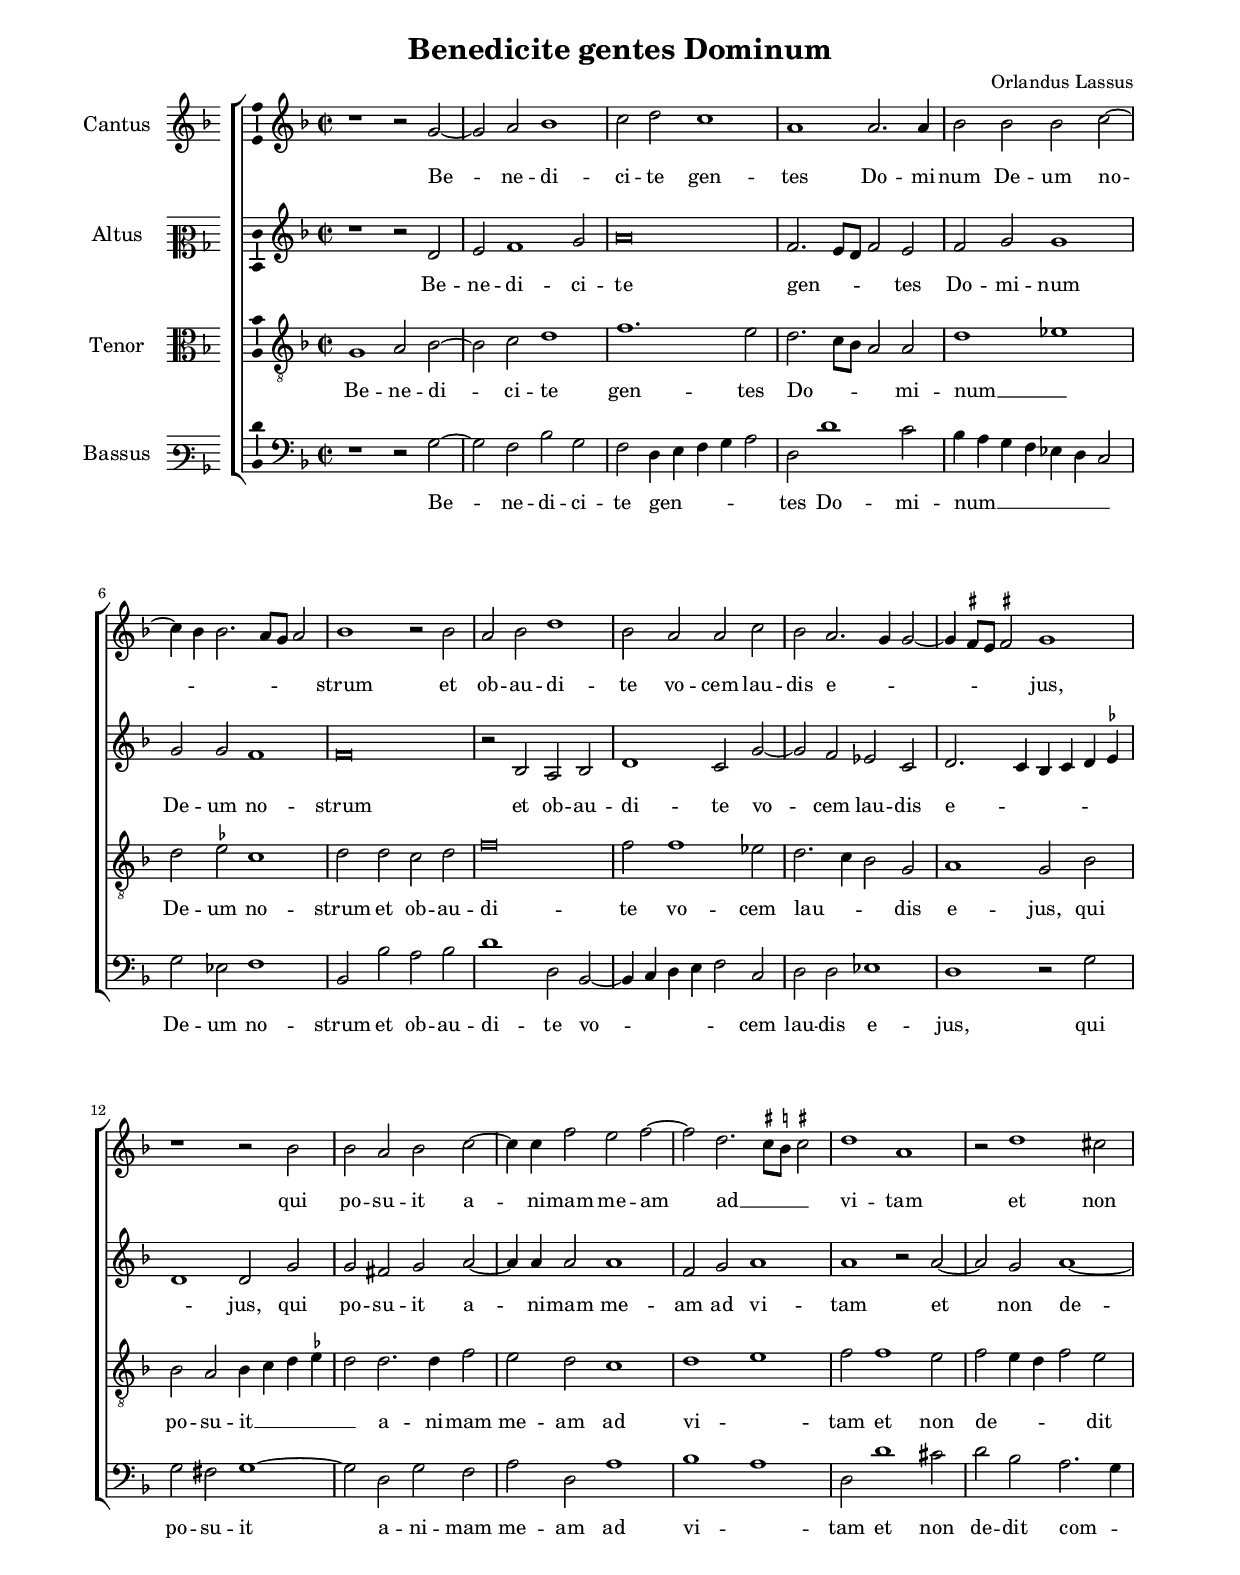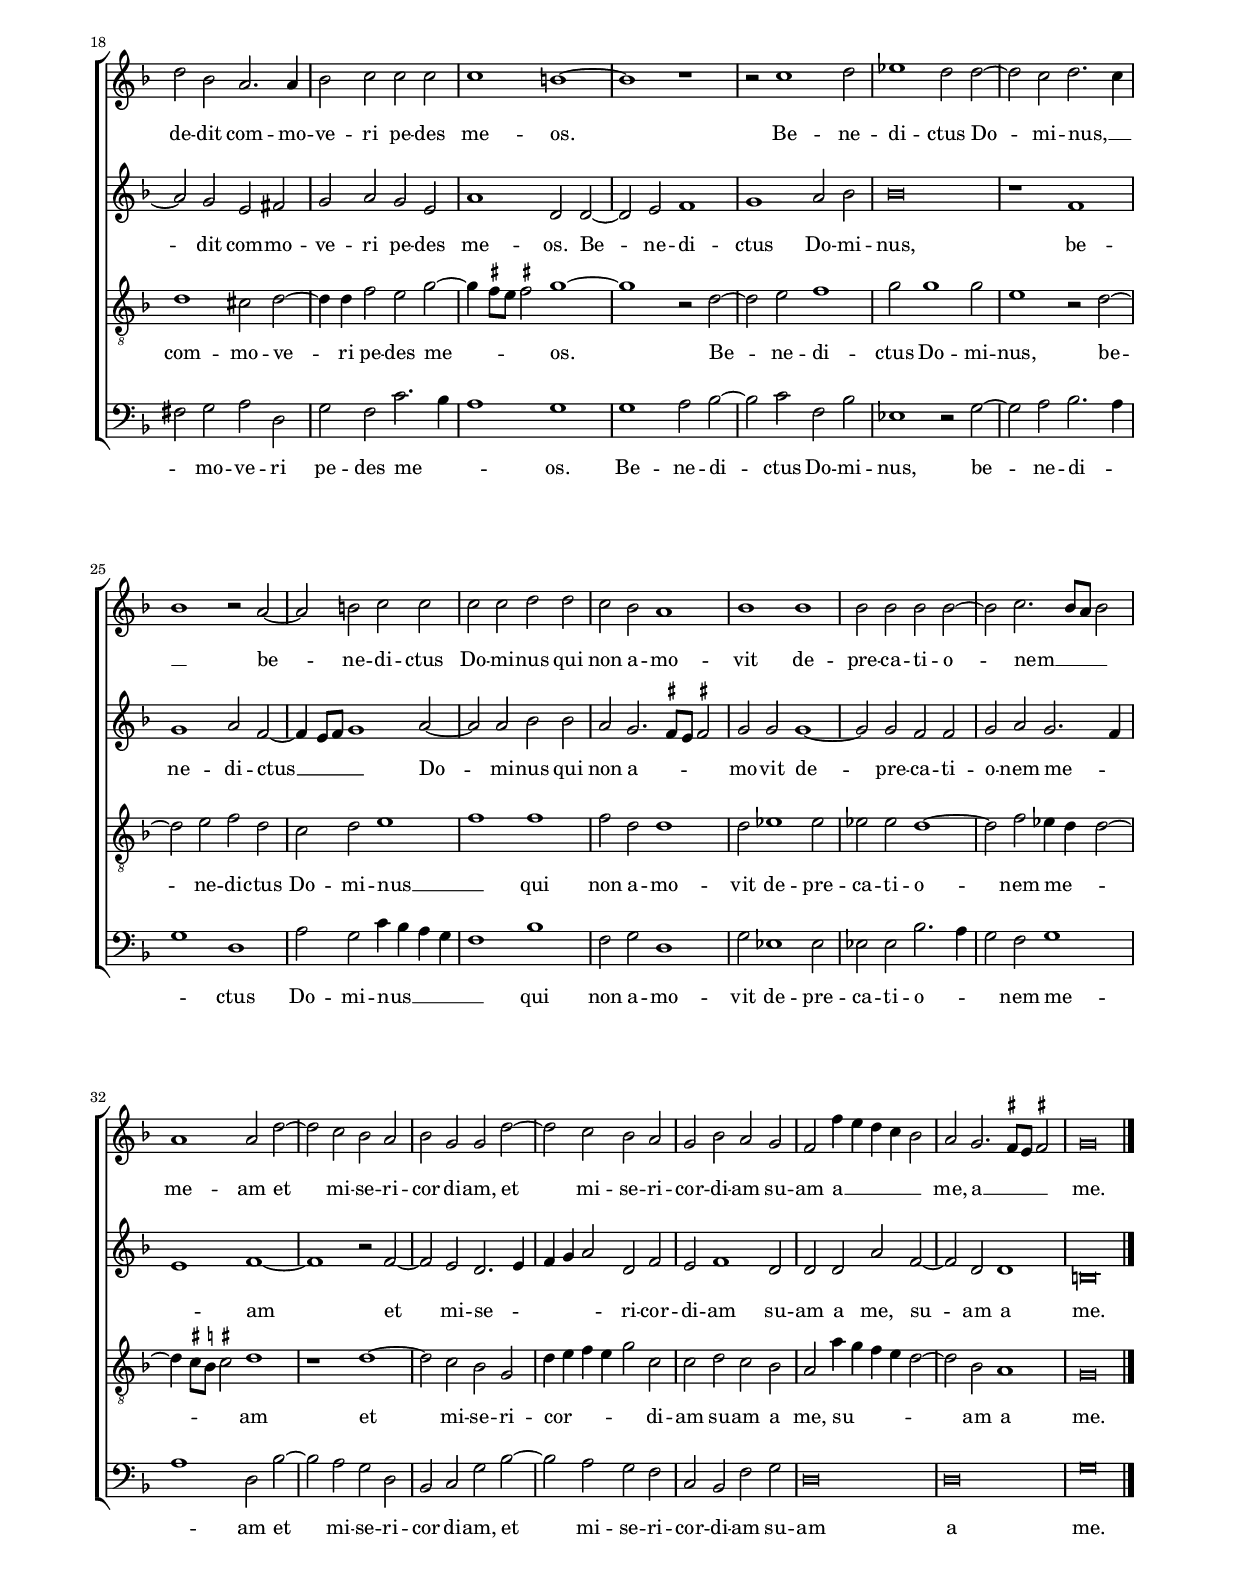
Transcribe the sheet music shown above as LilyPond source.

\header
{
  title="Benedicite gentes Dominum"
  composer="Orlandus Lassus"
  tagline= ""
}

\version "2.22.1"
\include "deutsch.ly"
#(set-global-staff-size 16)
% #(set-default-paper-size "letter")
#(ly:set-option 'point-and-click #f)

	
global = {
	\key f \major
	\time 2/2 \set Score.measureLength = #(ly:make-moment 2/1)
    \skip 1*2*39 \bar "|."
	}

	ficta = { \once \set suggestAccidentals = ##t }
	
	forget = #(define-music-function (music) (ly:music?) #{
		\accidentalStyle forget
		$music
		\accidentalStyle default
		#})
	

\paper
	{
	top-margin = 2 \cm
	bottom-margin = 2 \cm
	left-margin = 1.8 \cm
	right-margin = 1.8 \cm
	ragged-bottom = ##f
	ragged-last-bottom = ##f
	print-page-number = ##f
	system-system-spacing = #'((basic-distance . 20) (minimum-distance . 14) (padding . 8) (strechability . 150))
	systems-per-page = 3
    page-count = 2
%	min-systems-per-page = 3
	}


incipitcantus = \markup { \score {
	{
	\set Staff.instrumentName = \markup { \fontsize #1 "Cantus" }
	\key f \major
	\clef violin
	s4 \bar ""
	}
	\layout  {
	raggedright = ##t
	indent = 1.6 \cm
	line-width = 2.2\cm
	\context { \Staff \remove Time_signature_engraver }
	\override Staff.Clef.Y-extent = #'(0 . 0)
	}} \hspace #1 }
	
      
incipitaltus = \markup { \score {
	{
	\set Staff.instrumentName = \markup { \fontsize #1 "Altus" }
	\key f \major
	\clef mezzosoprano
	s4 \bar ""
	}
	\layout  {
	raggedright = ##t
	indent = 1.6 \cm
	line-width = 2.2\cm
	\context { \Staff \remove Time_signature_engraver }
	\override Staff.Clef.Y-extent = #'(0 . 0)
	}} \hspace #1 }


incipittenor = \markup { \score {
	{
	\set Staff.instrumentName = \markup { \fontsize #1 "Tenor" }
	\key f \major
	\clef alto
	s4 \bar ""
	}
	\layout  {
	raggedright = ##t
	indent = 1.6 \cm
	line-width = 2.2\cm
	\context { \Staff \remove Time_signature_engraver }
	\override Staff.Clef.Y-extent = #'(0 . 0)
	}} \hspace #1 }


incipitbassus = \markup { \score {
	{
	\set Staff.instrumentName = \markup { \fontsize #1 "Bassus" }
	\key f \major
	\clef varbaritone
	s4 \bar ""
	}
	\layout  {
	raggedright = ##t
	indent = 1.6 \cm
	line-width = 2.2\cm
	\context { \Staff \remove Time_signature_engraver }
	\override Staff.Clef.Y-extent = #'(0 . 0)
	}} \hspace #1 }


cantus =  \relative c''
	{
	r1 r2 g~
	g2 a b1
	c2 d c1
	a1 a2. a4
%5
	b2 b b c~ |
	c4 b b2. a8 g a2
	b1 r2 b
	a2 b d1
	b2 a a c
%10
	b2 a2. g4 g2~ |
	g4 \ficta fis8 e \ficta fis!2 g1
	r1 r2 b
	b2 a b c~
	c4 c f2 e f~
%15
	f2 d2. \ficta cis8 \ficta h \ficta cis!2 |
	d1 a
	r2 d1 cis2
	d2 b a2. a4
	b2 c c c
%20
	c1 h~ |
	h1 r
	r2 c1 d2
	es1 d2 d~
	d2 c d2. c4
%25
	b1 r2 a~ |
	a2 h c c
	c2 c d d
	c2 b a1
	b1 b
%30
	b2 b b b~ |
	b2 c2. b8 a b2
	a1 a2 d~
	d2 c b a
	b2 g g d'~
%35
	d2 c b a |
	g2 b a g
	f2 f'4 e d c b2
	a2 g2. \ficta fis8 e \ficta fis!2
	g\breve |
	}


altus =  \relative c'
	{
	r1 r2 d
	e2 f1 g2
	a\breve
	f2. e8 d f2 e
%5
	f2 g g1 |
	g2 g f1
	f\breve
	r2 b, a b
	d1 c2 g'~
%10
	g2 f es c |
	d2. c4 b c d \ficta es
	d1 d2 g
	g2 fis g a~
	a4 a a2 a1
%15
	f2 g a1 |
	a1 r2 a~
	a2 g a1~
	a2 g e fis
	g2 a g e
%20
	a1 d,2 d~ |
	d2 e f1
	g1 a2 b
	b\breve
	r1 f
%25
	g1 a2 f~ |
	f4 e8 f g1 a2~
	a2 a b b
	a2 g2. \ficta fis8 e \ficta fis!2
	g2 g g1~
%30
	g2 g f f |
	g2 a g2. f4
	e1 f~
	f1 r2 f~
	f2 e d2. e4
%35
	f4 g a2 d, f |
	e2 f1 d2
	d2 d a' f~
	f2 d d1
	h\breve |
	}


tenor =  \relative c'
	{
	g1 a2 b~
	b2 c d1
	f1. e2
	d2. c8 b a2 a
%5
	d1 es |
	d2 \ficta es c1
	d2 d c d
	f\breve
	f2 f1 es2
%10
	d2. c4 b2 g |
	a1 g2 b
	b2 a b4 c d \ficta es
	d2 d2. d4 f2
	e2 d c1
%15
	d1 e |
	f2 f1 e2
	f2 e4 d f2 e
	d1 cis2 d~
	d4 d f2 e g~
%20
	g4 \ficta fis8 e \ficta fis!2 g1~ |
	g1 r2 d~
	d2 e f1
	g2 g1 g2
	e1 r2 d~
%25
	d2 e f d |
	c2 d e1
	f1 f
	f2 d d1
	d2 es1 es2
%30
	es2 es d1~ |
	d2 f es4 d d2~
	d4 \ficta cis8 \ficta h \ficta cis!2 d1
	r1 d~
	d2 c b g
%35
	d'4 e f e g2 c, |
	c2 d c b
	a2 a'4 g f e d2~
	d2 b a1
	g\breve |
	}


bassus  =  \relative c
	{
	r1 r2 g'~
	g2 f b g
	f2 d4 e f g a2
	d,2 d'1 c2
%5
	b4 a g f es d c2 |
	g'2 es f1
	b,2 b' a b
	d1 d,2 b~
	b4 c d e f2 c
%10
	d2 d es1 |
	d1 r2 g
	g2 fis g1~
	g2 d g f
	a2 d, a'1
%15
	b1 a |
	d,2 d'1 cis2
	d2 b a2. g4
	fis2 g a d,
	g2 f c'2. b4
%20
	a1 g |
	g1 a2 b~
	b2 c f, b
	es,1 r2 g~
	g2 a b2. a4
%25
	g1 d |
	a'2 g c4 b a g
	f1 b
	f2 g d1
	g2 es1 es2
%30
	es2 es b'2. a4 |
	g2 f g1
	a1 d,2 b'~
	b2 a g d
	b2 c g' b~
%35
	b2 a g f |
	c2 b f' g
	d\breve
	d\breve
	g\breve |
	}

lyricscantus = \lyricmode {
	Be -- ne -- di -- ci -- te gen -- tes Do -- mi -- num De -- um no -- _ _ _ _ _ strum
        et ob -- au -- di -- te vo -- cem lau -- dis e -- _ _ _ _ _ jus,
        qui po -- su -- it a -- ni -- mam me -- am ad __ _ _ _ vi -- tam
        et non de -- dit com -- mo -- ve -- ri pe -- des me -- os.
        Be -- ne -- di -- ctus Do -- mi -- nus, __ _ _
        be -- ne -- di -- ctus Do -- mi -- nus
        qui non a -- mo -- vit de -- pre -- ca -- ti -- o -- nem __ _ _ _ me -- am
        et mi -- se -- ri -- cor -- di -- am,
        et mi -- se -- ri -- cor -- di -- am
        su -- am a __ _ _ _ _ me,
        a __ _ _ _ me.
	}


lyricsaltus = \lyricmode {
	Be -- ne -- di -- ci -- te gen -- _ _ _ tes Do -- mi -- num De -- um no -- strum
        et ob -- au -- di -- te vo -- cem lau -- dis e -- _ _ _ _ _ _ jus,
        qui po -- su -- it a -- ni -- mam me -- am ad vi -- tam
        et non de -- dit com -- mo -- ve -- ri pe -- des me -- os.
        Be -- ne -- di -- ctus Do -- mi -- nus,
        be -- ne -- di -- ctus __ _ _ _ Do -- mi -- nus
        qui non a -- _ _ _ mo -- vit de -- pre -- ca -- ti -- o -- nem me -- _ _ am
        et mi -- se -- _ _ _ _ ri -- cor -- di -- am
        su -- am a me,
        su -- am a me.
	}


lyricstenor = \lyricmode {
	Be -- ne -- di -- ci -- te gen -- tes Do -- _ _ _ mi -- num __ _ De -- um no -- strum
        et ob -- au -- di -- te vo -- cem lau -- _ _ dis e -- jus,
        qui po -- su -- it __ _ _ _ _ a -- ni -- mam me -- am ad vi -- _ tam
        et non de -- _ _ _ dit com -- mo -- ve -- ri pe -- des me -- _ _ _ os.
        Be -- ne -- di -- ctus Do -- mi -- nus,
        be -- ne -- di -- ctus Do -- mi -- nus __ _
        qui non a -- mo -- vit de -- pre -- ca -- ti -- o -- nem me -- _ _ _ _ _ am
        et mi -- se -- ri -- cor -- _ _ _ _ di -- am
        su -- am a me,
        su -- _ _ _ _ am a me.
	}


lyricsbassus = \lyricmode {
	Be -- ne -- di -- ci -- te gen -- _ _ _ _ tes Do -- mi -- num __ _ _ _ _ _ _ De -- um no -- strum
        et ob -- au -- di -- te vo -- _ _ _ _ cem lau -- dis e -- jus,
        qui po -- su -- it a -- ni -- mam me -- am ad vi -- _ tam
        et non de -- dit com -- _ _ mo -- ve -- ri pe -- des me -- _ _ os.
        Be -- ne -- di -- ctus Do -- mi -- nus,
        be -- ne -- di -- _ _ ctus Do -- mi -- nus __ _ _ _ _
        qui non a -- mo -- vit de -- pre -- ca -- ti -- o -- _ _ nem me -- _ am
        et mi -- se -- ri -- cor -- di -- am,
        et mi -- se -- ri -- cor -- di -- am
        su -- am a me.
	}


\score
{  
	\transpose c c {
	\new ChoirStaff \with { \override StaffGrouper.staff-staff-spacing.basic-distance = #13 }
	<<

	\new Staff << \global
	\new Voice="v1" {
		\set Staff.instrumentName=\incipitcantus
        %       \set Staff.instrumentName="S"
		\set Staff.midiInstrument = "reed organ"
		\clef "violin"
		\cantus }
	\new Lyrics \lyricsto "v1" {\lyricscantus }
	>>


	\new Staff << \global
	\new Voice="v2" {
		\set Staff.instrumentName=\incipitaltus
        %       \set Staff.instrumentName="A"
		\set Staff.midiInstrument = "reed organ"
		\clef "violin" 
		\altus}
	\new Lyrics \lyricsto "v2" {\lyricsaltus }
	>>


	\new Staff << \global
	\new Voice="v3" {
		\set Staff.instrumentName=\incipittenor
        %       \set Staff.instrumentName="T"
		\set Staff.midiInstrument = "reed organ"
		\clef "G_8"
		\tenor }
	\new Lyrics \lyricsto "v3" {\lyricstenor }
	>>


	\new Staff << \global
	\new Voice="v4" {
		\set Staff.instrumentName=\incipitbassus
        %       \set Staff.instrumentName="B"
		\set Staff.midiInstrument = "reed organ"
		\clef "bass" 
		\bassus }
	\new Lyrics \lyricsto "v4" {\lyricsbassus}
	>>

	>>
	} % transpose

	\layout
	{
	indent = 2.3 \cm
	\context { \Lyrics \override VerticalAxisGroup.nonstaff-relatedstaff-spacing.padding = #2 }
%	\context { \Lyrics \override LyricText.font-size = #1 }
	\context { \Staff \override TimeSignature.break-visibility = #end-of-line-invisible }
    \context { \Staff \consists "Ambitus_engraver" }
	\context { \Score \override BarNumber.padding = #2 }
	\context { \Voice \override NoteHead.style = #'baroque }
	}

\midi
	{
    	\tempo 2 = 90
	}
	
}


% EOF
